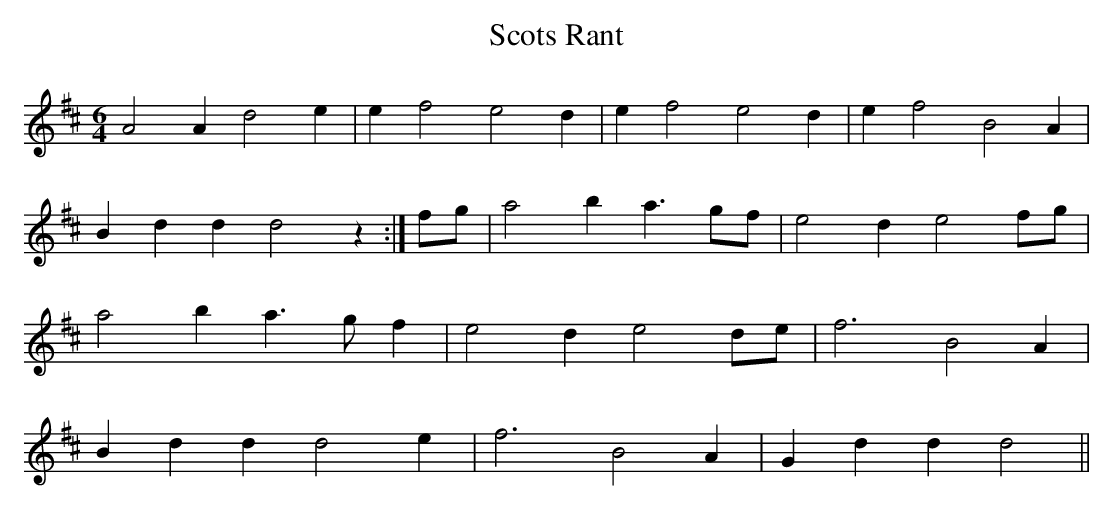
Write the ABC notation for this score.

X:1
T:Scots Rant
M:6/4
L:1/8
K:D
A4A2 d4e2|e2f4 e4d2|e2f4 e4d2|e2f4 B4A2|
B2d2d2 d4z2:|fg|a4 b2 a3 gf|e4 d2 e4fg|
a4 b2 a3g f2|e4d2 e4de|f6 B4A2|
B2d2d2 d4e2|f6 B4A2|G2d2d2 d4||
